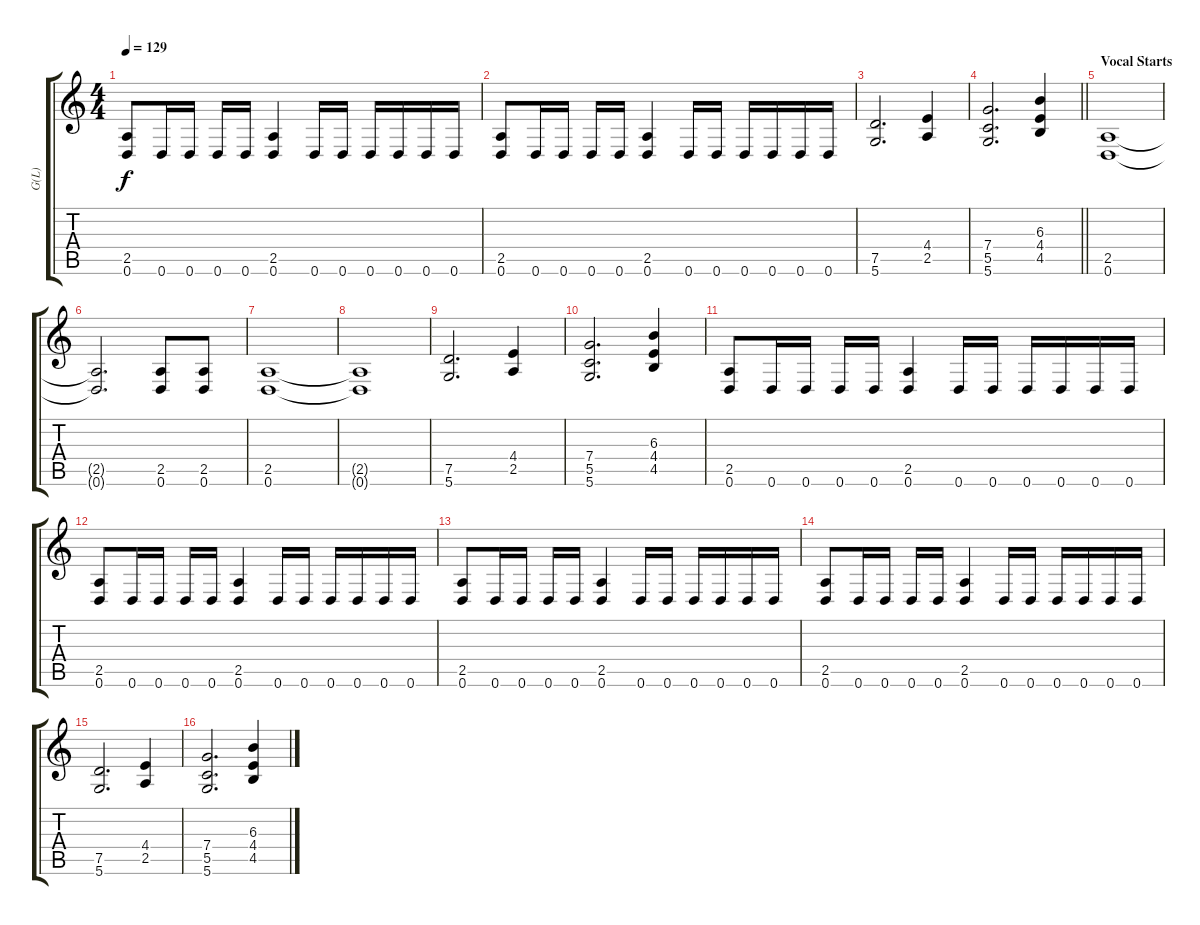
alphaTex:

\track ("G(L)" "G(L)") {instrument distortionguitar}
\staff {score tabs}
\tuning (D4 A3 F3 C3 G2 D2) {hide}
\ts (4 4)
\tempo 129
\clef g2
\ks c
(2.5 0.6).8{dy f} 0.6.16 0.6.16 0.6.16 0.6.16 (2.5 0.6).4 0.6.16 0.6.16 0.6.16 0.6.16 0.6.16 0.6.16 |
(2.5 0.6).8 0.6.16 0.6.16 0.6.16 0.6.16 (2.5 0.6).4 0.6.16 0.6.16 0.6.16 0.6.16 0.6.16 0.6.16 |
(7.5 5.6).2{d} (4.4 2.5).4 |
\barLineRight lightlight
(7.4 5.5 5.6).2{d} (6.3 4.4 4.5).4 |
\section ("" "Vocal Starts")
(2.5 0.6).1 |
(2.5{t} 0.6{t}).2{d} (2.5 0.6).8 (2.5 0.6).8 |
(2.5 0.6).1 |
(2.5{t} 0.6{t}).1 |
(7.5 5.6).2{d} (4.4 2.5).4 |
(7.4 5.5 5.6).2{d} (6.3 4.4 4.5).4 |
(2.5 0.6).8 0.6.16 0.6.16 0.6.16 0.6.16 (2.5 0.6).4 0.6.16 0.6.16 0.6.16 0.6.16 0.6.16 0.6.16 |
(2.5 0.6).8 0.6.16 0.6.16 0.6.16 0.6.16 (2.5 0.6).4 0.6.16 0.6.16 0.6.16 0.6.16 0.6.16 0.6.16 |
(2.5 0.6).8 0.6.16 0.6.16 0.6.16 0.6.16 (2.5 0.6).4 0.6.16 0.6.16 0.6.16 0.6.16 0.6.16 0.6.16 |
(2.5 0.6).8 0.6.16 0.6.16 0.6.16 0.6.16 (2.5 0.6).4 0.6.16 0.6.16 0.6.16 0.6.16 0.6.16 0.6.16 |
(7.5 5.6).2{d} (4.4 2.5).4 |
(7.4 5.5 5.6).2{d} (6.3 4.4 4.5).4
